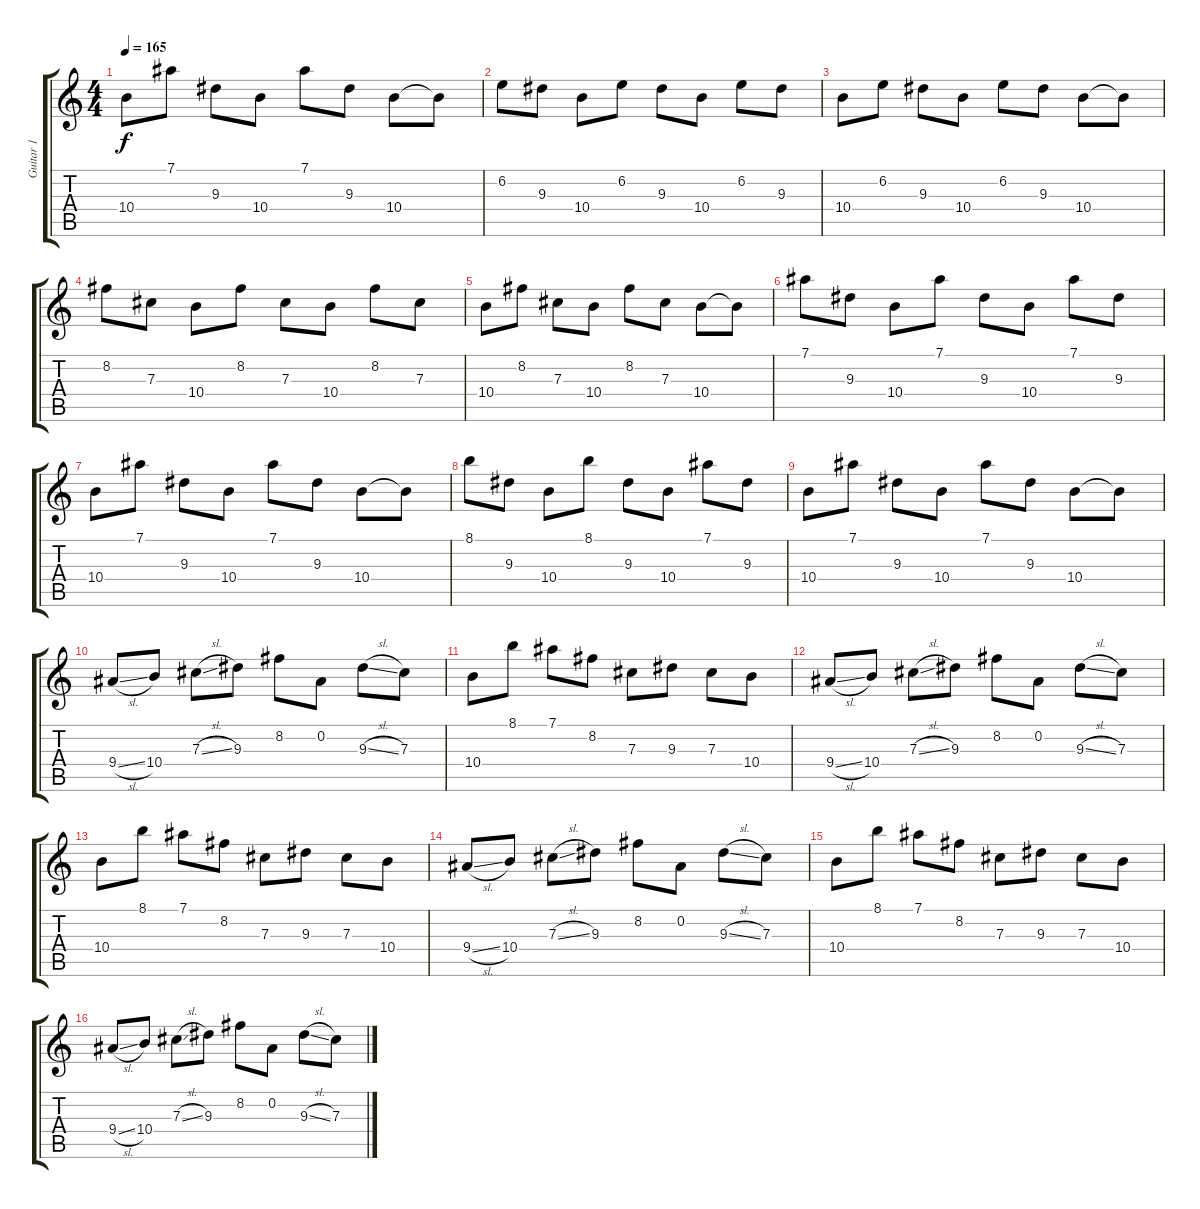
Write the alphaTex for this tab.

\track ("Guitar 1" "Guitar 1") {instrument distortionguitar}
\staff {score tabs}
\tuning (Eb4 Bb3 Gb3 Db3 Ab2 Db2) {hide}
\ts (4 4)
\tempo 165
\clef g2
\ks c
10.4.8{dy f} 7.1.8 9.3.8 10.4.8 7.1.8 9.3.8 10.4.8 10.4{t}.8 |
6.2.8 9.3.8 10.4.8 6.2.8 9.3.8 10.4.8 6.2.8 9.3.8 |
10.4.8 6.2.8 9.3.8 10.4.8 6.2.8 9.3.8 10.4.8 10.4{t}.8 |
8.2.8 7.3.8 10.4.8 8.2.8 7.3.8 10.4.8 8.2.8 7.3.8 |
10.4.8 8.2.8 7.3.8 10.4.8 8.2.8 7.3.8 10.4.8 10.4{t}.8 |
7.1.8 9.3.8 10.4.8 7.1.8 9.3.8 10.4.8 7.1.8 9.3.8 |
10.4.8 7.1.8 9.3.8 10.4.8 7.1.8 9.3.8 10.4.8 10.4{t}.8 |
8.1.8 9.3.8 10.4.8 8.1.8 9.3.8 10.4.8 7.1.8 9.3.8 |
10.4.8 7.1.8 9.3.8 10.4.8 7.1.8 9.3.8 10.4.8 10.4{t}.8 |
9.4{sl}.8 10.4.8 7.3{sl}.8 9.3.8 8.2.8 0.2.8 9.3{sl}.8 7.3.8 |
10.4.8 8.1.8 7.1.8 8.2.8 7.3.8 9.3.8 7.3.8 10.4.8 |
9.4{sl}.8 10.4.8 7.3{sl}.8 9.3.8 8.2.8 0.2.8 9.3{sl}.8 7.3.8 |
10.4.8 8.1.8 7.1.8 8.2.8 7.3.8 9.3.8 7.3.8 10.4.8 |
9.4{sl}.8 10.4.8 7.3{sl}.8 9.3.8 8.2.8 0.2.8 9.3{sl}.8 7.3.8 |
10.4.8 8.1.8 7.1.8 8.2.8 7.3.8 9.3.8 7.3.8 10.4.8 |
9.4{sl}.8 10.4.8 7.3{sl}.8 9.3.8 8.2.8 0.2.8 9.3{sl}.8 7.3.8
